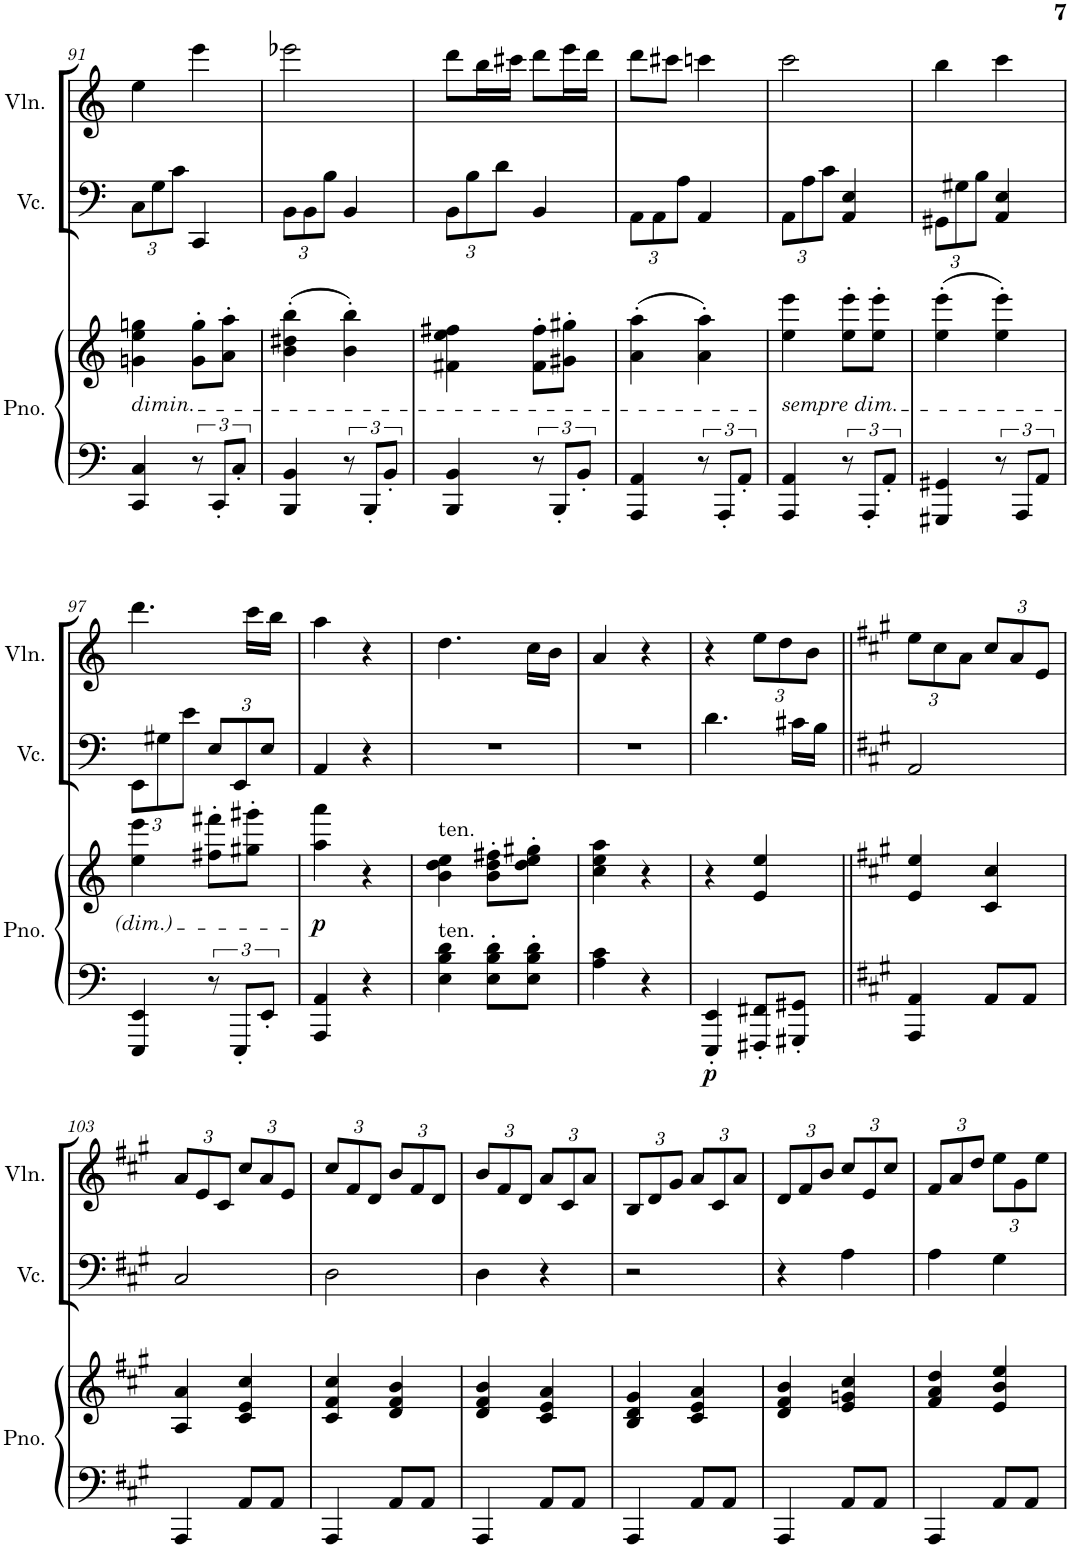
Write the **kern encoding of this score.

**kern	**kern	**dynam	**kern	**kern
*part3	*part3	*part3	*part2	*part1
*staff4	*staff3	*staff3/4	*staff2	*staff1
*I"Piano	*	*	*I"Violoncello	*I"Violin
*I'Pno.	*	*	*I'Vc.	*I'Vln.
!!LO:PB:g=z
*clefF4	*clefG2	*	*clefF4	*clefG2
*k[]	*k[]	*	*k[]	*k[]
*M2/4	*M2/4	*	*M2/4	*M2/4
*	*	*	*Xbrackettup	*
=91	=91	=91	=91	=91
!	!LO:TX:b:i:t=dimin.	!	!	!
4CC/ 4C/	4gn\ 4ee\ 4ggn\	.	12C\L	4ee\
.	.	.	12G\	.
.	.	.	12c\J	.
12r	8g\' 8gg\'L	.	4CC/	4eee\
12CC'/L	.	.	.	.
.	8a\' 8aa\'J	.	.	.
12C'/J	.	.	.	.
=92	=92	=92	=92	=92
4BBB/ 4BB/	(4b\' 4dd#X\' 4bb\'	.	12BB\L	2eee-X\
.	.	.	12BB\	.
.	.	.	12B\J	.
12r	4b\' 4bb\')	.	4BB/	.
12BBB'/L	.	.	.	.
12BB'/J	.	.	.	.
=93	=93	=93	=93	=93
4BBB/ 4BB/	4f#X\ 4ee\ 4ff#X\	.	12BB\L	8ddd\L
.	.	.	12B\	.
.	.	.	.	16bb\L
.	.	.	12d\J	.
.	.	.	.	16ccc#X\JJ
12r	8f#\' 8ff#\'L	.	4BB/	8ddd\L
12BBB'/L	.	.	.	.
.	8g#X\' 8gg#X\'J	.	.	16eee\L
12BB'/J	.	.	.	.
.	.	.	.	16ddd\JJ
=94	=94	=94	=94	=94
4AAA/ 4AA/	(4a\' 4aa\'	.	12AA\L	8ddd\L
.	.	.	12AA\	.
.	.	.	.	8ccc#X\J
.	.	.	12A\J	.
12r	4a\' 4aa\')	.	4AA/	4cccn\
12AAA'/L	.	.	.	.
12AA'/J	.	.	.	.
=95	=95	=95	=95	=95
!	!LO:TX:b:i:t=sempre dim.	!	!	!
4AAA/ 4AA/	4ee\ 4eee\	.	12AA\L	2ccc\
.	.	.	12A\	.
.	.	.	12c\J	.
12r	8ee\' 8eee\'L	.	4AA/ 4E/	.
12AAA'/L	.	.	.	.
.	8ee\' 8eee\'J	.	.	.
12AA'/J	.	.	.	.
=96	=96	=96	=96	=96
4GGG#X/ 4GG#X/	(4ee\' 4eee\'	.	12GG#X\L	4bb\
.	.	.	12G#X\	.
.	.	.	12B\J	.
12r	4ee\' 4eee\')	.	4AA/ 4E/	4ccc\
12AAA/L	.	.	.	.
12AA/J	.	.	.	.
!!LO:LB:g=z
=97	=97	=97	=97	=97
4EEE/ 4EE/	4ee\ 4eee\	.	12EE\L	4.ddd\
.	.	.	12G#X\	.
.	.	.	12e\J	.
12r	8ff#X\' 8fff#X\'L	.	12E/L	.
12EEE'/L	.	.	12EE/	.
.	8gg#X\' 8ggg#X\'J	.	.	16ccc\LL
12EE'/J	.	.	12E/J	.
.	.	.	.	16bb\JJ
=98	=98	=98	=98	=98
!	!	!LO:DY:b	!	!
4AAA/ 4AA/	4aa\ 4aaa\	p	4AA/	4aa\
4r	4r	.	4r	4r
=99	=99	=99	=99	=99
!	!LO:TX:a:t=ten.	!	!	!
!LO:TX:a:t=ten.	!	!	!	!
4E\ 4B\ 4d\	4b\ 4dd\ 4ee\	.	2r	4.dd\
8E\' 8B\' 8d\'L	8b\' 8dd\' 8ff#X\'L	.	.	.
8E\' 8B\' 8d\'J	8dd\' 8ee\' 8gg#X\'J	.	.	16cc\LL
.	.	.	.	16b\JJ
=100	=100	=100	=100	=100
4A\ 4c\	4cc\ 4ee\ 4aa\	.	2r	4a/
4r	4r	.	.	4r
=101	=101	=101	=101	=101
!	!	!LO:DY:b=2	!	!
4EEE/' 4EE/'	4r	p	4.d\	4r
*	*	*	*	*Xbrackettup
8FFF#X/' 8FF#X/'L	4e/ 4ee/	.	.	12ee\L
.	.	.	.	12dd\
8GGG#X/' 8GG#X/'J	.	.	16c#X\LL	.
.	.	.	.	12b\J
.	.	.	16B\JJ	.
=102||	=102||	=102||	=102||	=102||
*k[f#c#g#]	*k[f#c#g#]	*	*k[f#c#g#]	*k[f#c#g#]
4AAA/ 4AA/	4e/ 4ee/	.	2AA/	12ee\L
.	.	.	.	12cc#\
.	.	.	.	12a\J
8AA/L	4c#/ 4cc#/	.	.	12cc#/L
.	.	.	.	12a/
8AA/J	.	.	.	.
.	.	.	.	12e/J
!!LO:LB:g=z
=103	=103	=103	=103	=103
4AAA/	4A/ 4a/	.	2C#/	12a/L
.	.	.	.	12e/
.	.	.	.	12c#/J
8AA/L	4c#/ 4e/ 4cc#/	.	.	12cc#/L
.	.	.	.	12a/
8AA/J	.	.	.	.
.	.	.	.	12e/J
=104	=104	=104	=104	=104
4AAA/	4c#/ 4f#/ 4cc#/	.	2D\	12cc#/L
.	.	.	.	12f#/
.	.	.	.	12d/J
8AA/L	4d/ 4f#/ 4b/	.	.	12b/L
.	.	.	.	12f#/
8AA/J	.	.	.	.
.	.	.	.	12d/J
=105	=105	=105	=105	=105
4AAA/	4d/ 4f#/ 4b/	.	4D\	12b/L
.	.	.	.	12f#/
.	.	.	.	12d/J
8AA/L	4c#/ 4e/ 4a/	.	4r	12a/L
.	.	.	.	12c#/
8AA/J	.	.	.	.
.	.	.	.	12a/J
=106	=106	=106	=106	=106
4AAA/	4B/ 4d/ 4g#/	.	2r	12B/L
.	.	.	.	12d/
.	.	.	.	12g#/J
8AA/L	4c#/ 4e/ 4a/	.	.	12a/L
.	.	.	.	12c#/
8AA/J	.	.	.	.
.	.	.	.	12a/J
=107	=107	=107	=107	=107
4AAA/	4d/ 4f#/ 4b/	.	4r	12d/L
.	.	.	.	12f#/
.	.	.	.	12b/J
8AA/L	4e/ 4gn/ 4cc#/	.	4A\	12cc#/L
.	.	.	.	12e/
8AA/J	.	.	.	.
.	.	.	.	12cc#/J
=108	=108	=108	=108	=108
4AAA/	4f#/ 4a/ 4dd/	.	4A\	12f#/L
.	.	.	.	12a/
.	.	.	.	12dd/J
8AA/L	4e/ 4b/ 4ee/	.	4G#\	12ee\L
.	.	.	.	12g#\
8AA/J	.	.	.	.
.	.	.	.	12ee\J
=	=	=	=	=
*-	*-	*-	*-	*-
